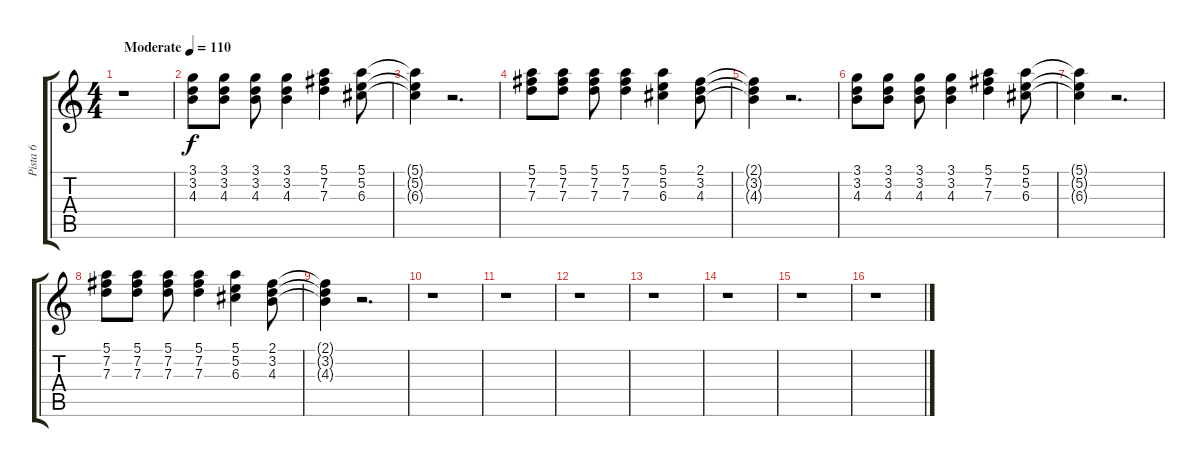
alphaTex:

\track ("Pista 6" "Pista 6") {instrument overdrivenguitar}
\staff {score tabs}
\tuning (E4 B3 G3 D3 A2 E2) {hide}
\ts (4 4)
\tempo (110 "Moderate")
\clef g2
\ks c
r.1{dy f instrument overdrivenguitar} |
(3.1 3.2 4.3).8 (3.1 3.2 4.3).8 (3.1 3.2 4.3).8 (3.1 3.2 4.3).4 (5.1 7.2 7.3).4 (5.1 5.2 6.3).8 |
(5.1{t} 5.2{t} 6.3{t}).4 r.2{d} |
(5.1 7.2 7.3).8 (5.1 7.2 7.3).8 (5.1 7.2 7.3).8 (5.1 7.2 7.3).4 (5.1 5.2 6.3).4 (2.1 3.2 4.3).8 |
(2.1{t} 3.2{t} 4.3{t}).4 r.2{d} |
(3.1 3.2 4.3).8 (3.1 3.2 4.3).8 (3.1 3.2 4.3).8 (3.1 3.2 4.3).4 (5.1 7.2 7.3).4 (5.1 5.2 6.3).8 |
(5.1{t} 5.2{t} 6.3{t}).4 r.2{d} |
(5.1 7.2 7.3).8 (5.1 7.2 7.3).8 (5.1 7.2 7.3).8 (5.1 7.2 7.3).4 (5.1 5.2 6.3).4 (2.1 3.2 4.3).8 |
(2.1{t} 3.2{t} 4.3{t}).4 r.2{d} |
r.1 |
r.1 |
r.1 |
r.1 |
r.1 |
r.1 |
r.1
